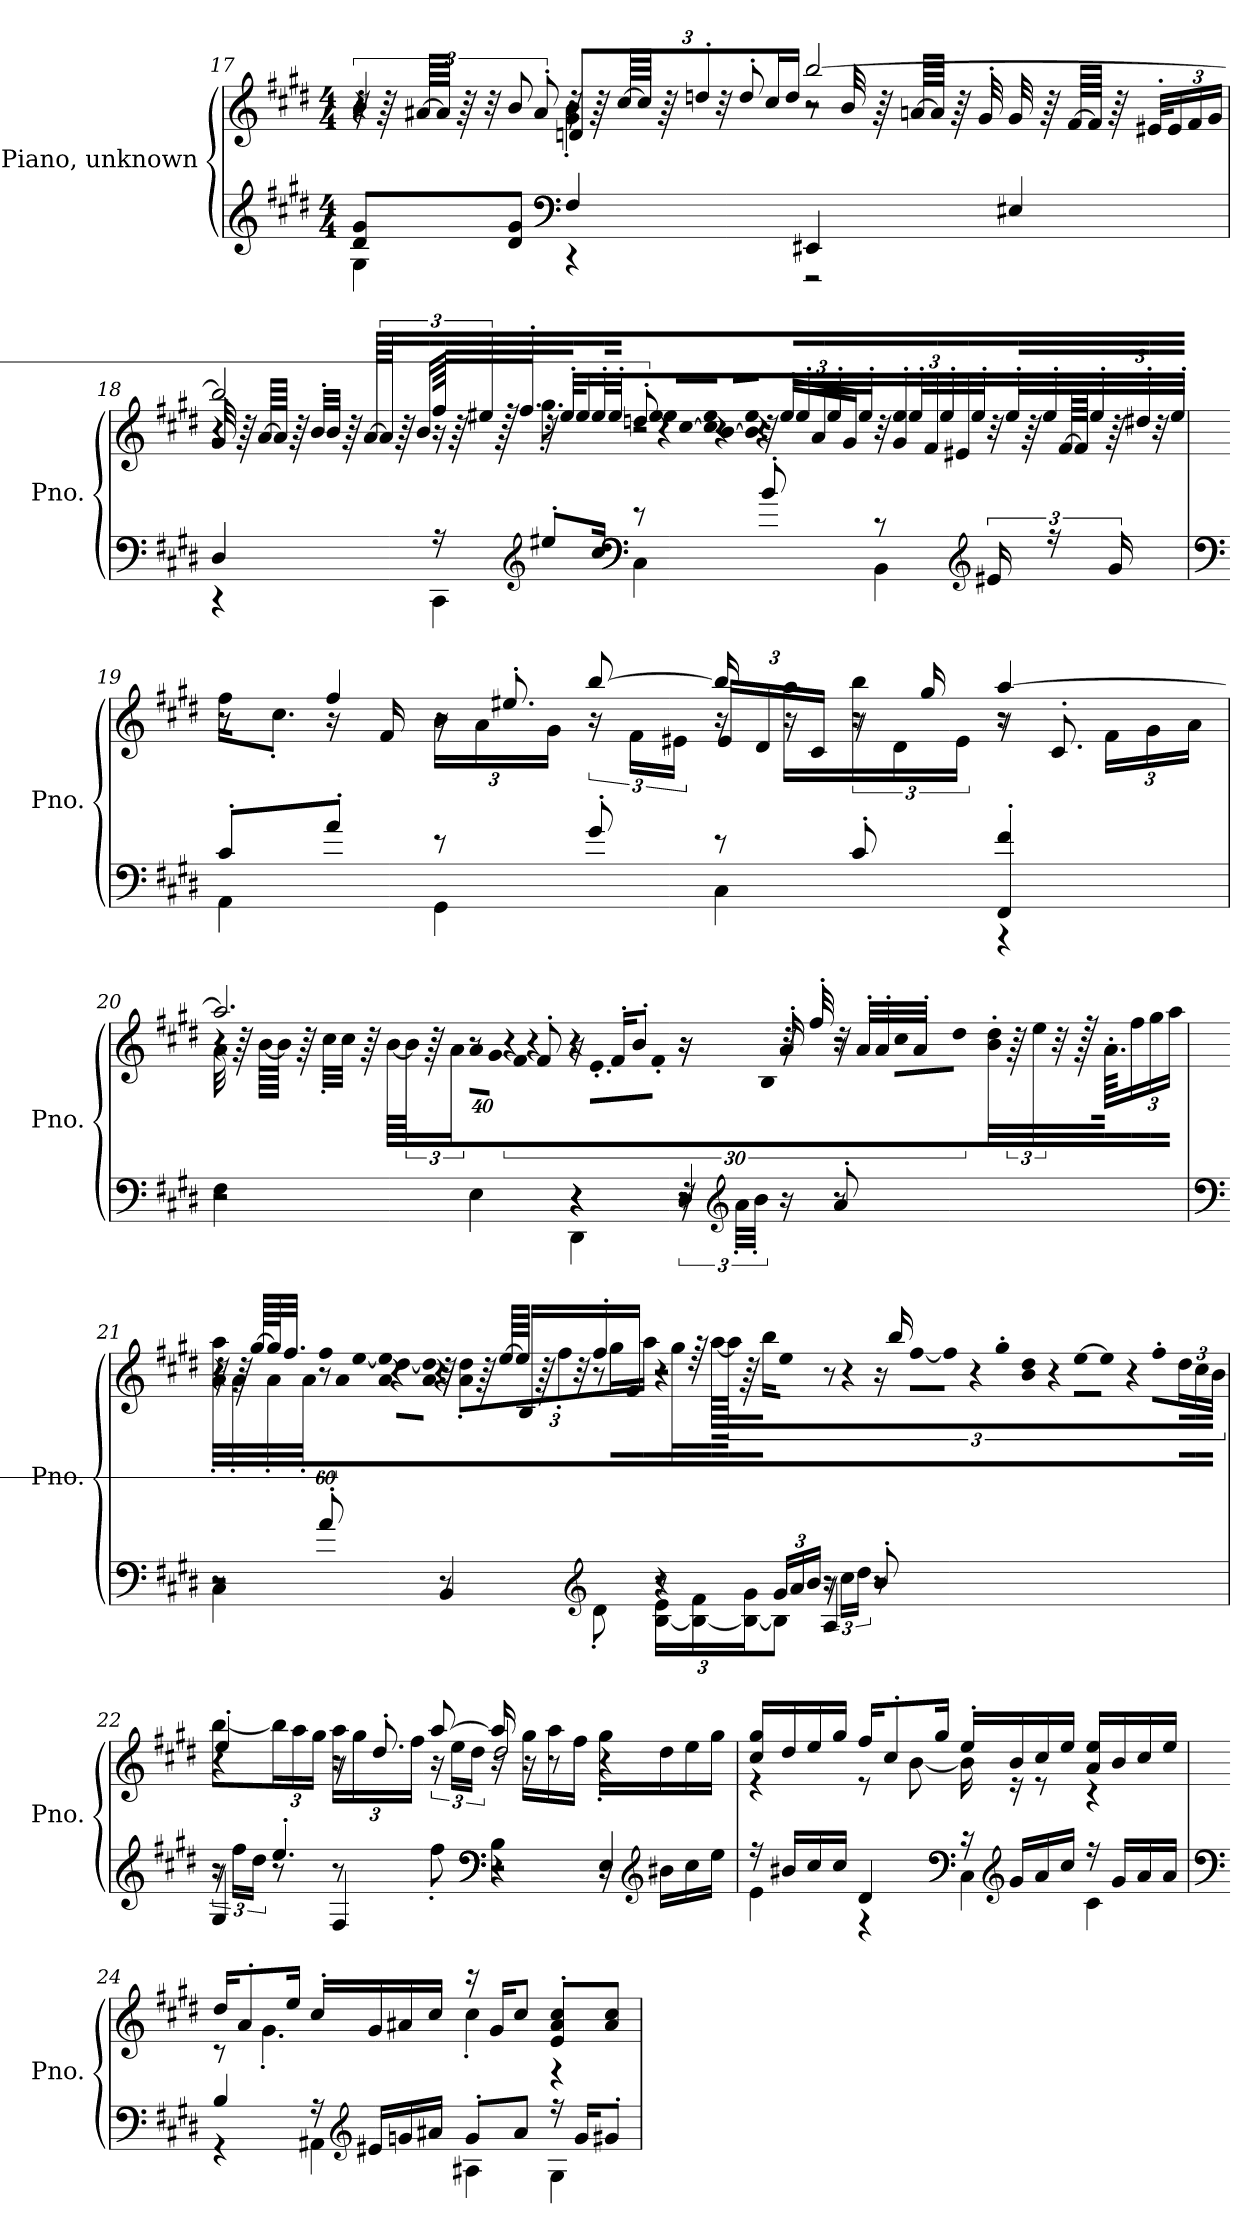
**kern	**kern
*part1	*part1
*staff2	*staff1
*I"Piano, unknown	*
*I'Pno.	*
!!LO:LB:g=z
*clefG2	*clefG2
*k[f#c#g#d#]	*k[f#c#g#d#]
*M4/4	*M4/4
=17	=17
*^	*^
*	*	*	*^
8d#/ 8g#/L	4G#\	32r	4r	6b/
.	.	64r	.	.
.	.	[64a#X/LLLL	.	.
.	.	64a#/JJJJ]	.	.
.	.	64r	.	.
.	.	32r	.	.
8d#/ 8g#/J	.	8b/	.	.
.	.	.	.	12a#'/
*clefF4	*	*	*	*
*	*	*	*	*Xbrackettup
4F#/	4r	32r	4g#\' 4b\'	12dn/L
.	.	64r	.	.
.	.	[64cc#/LLLL	.	.
.	.	64cc#/JJJJ]	.	.
.	.	64r	.	.
.	.	.	.	12ddn'/
.	.	32r	.	.
.	.	8dd'/	.	.
.	.	.	.	24cc#/L
.	.	.	.	24dd/JJ
4EE#X/	2r	[2bb/	2r	8r
.	.	.	.	32b/
.	.	.	.	64r
.	.	.	.	[64an/LLLL
.	.	.	.	64a/JJJJ]
.	.	.	.	64r
.	.	.	.	32g#'/
4E#X/	.	.	.	32g#/
.	.	.	.	64r
.	.	.	.	[64f#/LLLL
.	.	.	.	64f#/JJJJ]
.	.	.	.	64r
.	.	.	.	32e#X'/KLL
.	.	.	.	24e#/
.	.	.	.	24f#/
.	.	.	.	24g#/JJ
!!LO:LB:g=z	!!	!!
=18	=18	=18	=18	=18
4D#/	4r	2bb/]	4r	32g#/
.	.	.	.	64r
.	.	.	.	[64a/LLLL
.	.	.	.	64a/JJJJ]
.	.	.	.	64r
.	.	.	.	32b'/LLL
.	.	.	.	32b/JJJ
.	.	.	.	64r
.	.	.	.	[64a/LLLL
*	*	*	*	*brackettup
.	.	.	.	96a/JJJJ]
.	.	.	.	96r
.	.	.	.	24b/LL
16r	4CC#\	.	16r	96ff#/JJkk
.	.	.	.	96r
.	.	.	.	96ee#X/
.	.	.	.	128r
.	.	.	.	64.ff#'/
*clefG2	*	*	*	*
8ee#X'/L	.	.	8.gg#'\	32r
.	.	.	.	32ee#'/KLL
.	.	.	.	16ee#/
16cc#/Jk	.	.	.	32ee#'/L
.	.	.	.	32ee#'/
*clefF4	*	*	*	*
!	!	!	!	!LO:N:vis=64
8r	4C#\	8ddn'/	2r	640%9ee#/JJJk
!	!	!	!	!LO:N:vis=64
.	.	.	.	640%9r
!	!	!	!	!LO:N:vis=64
.	.	.	.	640%9ee#/LLLL
!	!	!	!	!LO:N:vis=64
.	.	.	.	[640%9cc#/
!	!	!	!	!LO:N:vis=64
.	.	.	.	640%9cc#/] 640%9ee#/JJJJ
!	!	!	!	!LO:N:vis=64
.	.	.	.	640%9r
!	!	!	!	!LO:N:vis=64
.	.	.	.	[640%9b/LLLL
!	!	!	!	!LO:N:vis=64
.	.	.	.	640%9b/] 640%9ee#/JJJJ
!	!	!	!	!LO:N:vis=64
.	.	.	.	640%9r
8b'/	.	32r	.	.
*	*	*	*	*Xbrackettup
.	.	.	.	24ee#'/LL
.	.	32ee#'/LLL	.	.
.	.	.	.	24a/
.	.	32ee#'/	.	.
.	.	.	.	24g#/JJ
.	.	32ee#'/JJJ	.	.
8r	4BB\	32r	.	.
.	.	.	.	24g#/' 24ee#/'LL
.	.	32ee#'/LLL	.	.
.	.	.	.	24f#/
.	.	32ee#'/	.	.
.	.	.	.	24e#X/
.	.	32ee#'/JJJ	.	.
*clefG2	*	*	*	*
24e#X/	.	32r	.	.
.	.	.	.	32ee#'/L
.	.	64r	.	.
.	.	.	.	32ee#'/
24r	.	.	.	.
.	.	[64f#/LLLL	.	.
.	.	64f#/JJJJ]	.	.
.	.	.	.	48ee#'/
.	.	64r	.	.
24g#/	.	.	.	.
.	.	.	.	48dd#X'/
.	.	32r	.	.
.	.	.	.	48ee#'/JJJ
640ryy	640ryy	640ryy	640ryy	.
!!LO:PB:g=z	!!	!!
=19	=19	=19	=19	=19
*clefF4	*	*	*	*
8c#'/L	4AA\	8r	16ff#\KL	8r
.	.	.	8.cc#'\J	.
8a'/J	.	4ff#/	.	16r
.	.	.	.	16f#/
8r	4GG#\	.	24b\LL	16r
.	.	.	24a\	.
.	.	.	.	8.ee#X'/
.	.	.	24g#\JJ	.
*	*	*	*brackettup	*
8g#'/	.	[8bb/	24r	.
.	.	.	24f#\LL	.
.	.	.	24e#X\JJ	.
*	*	*	*	*Xbrackettup
8r	4C#\	16bb/]	16r	24e#/LL
.	.	.	.	24d#/
.	.	16r	16aa\LL	.
.	.	.	.	24c#/JJ
8c#'/	.	8r	24bb\	16r
.	.	.	24d#\	.
.	.	.	.	16gg#/
.	.	.	24e#\JJ	.
4FF#/' 4f#/'	4r	[4aa/	8r	16r
.	.	.	.	8.c#'/
.	.	.	24f#\LL	.
.	.	.	24g#\	.
.	.	.	24a\JJ	.
!!LO:LB:g=z	!!	!!
=20	=20	=20	=20	=20
*	*^	*	*	*
2r	4F#\	2r	2.aa/]	32a\	4r
.	.	.	.	64r	.
.	.	.	.	[64b\LLLL	.
.	.	.	.	64b\JJJJ]	.
.	.	.	.	64r	.
.	.	.	.	32cc#'\LLL	.
.	.	.	.	32cc#\JJJ	.
.	.	.	.	64r	.
.	.	.	.	[64b\LLLL	.
*	*	*	*	*brackettup	*
.	.	.	.	96b\JJJJ]	.
.	.	.	.	96r	.
.	.	.	.	24a\	.
!	!	!	!	!LO:N:vis=32	!
.	4E\	.	.	640%23a\LLL	8r
!	!	!	!	!LO:N:vis=32	!
.	.	.	.	640%23g#\JJJ	.
!	!	!	!	!LO:N:vis=64	!
.	.	.	.	960%17r	.
!	!	!	!	!LO:N:vis=64	!
.	.	.	.	960%17f#\	.
!	!	!	!	!LO:N:vis=32	!
.	.	.	.	640%23r	.
.	.	.	.	.	8f#'/
!	!	!	!	!LO:N:vis=64	!
.	.	.	.	960%17r	.
!	!	!	!	!LO:N:vis=32.	!
.	.	.	.	1920%103e'\LLL	.
!	!	!	!	!LO:N:vis=32	!
.	.	.	.	640%23f#'\JJJ	.
4r	4DD#\	4r	.	.	16r
.	.	.	.	6B\	.
.	.	.	.	.	16f#'/KL
.	.	.	.	.	8b'/J
.	.	.	.	24cc#\LL	.
.	.	.	.	24dd#\JJ	.
8r	48r	4D#/	16r	.	16r
.	.	.	.	32b\' 32dd#\'	.
*clefG2	*	*	*	*	*
.	48a'\LLL	.	.	.	.
.	.	.	.	96r	.
.	48b'\JJJ	.	.	.	.
.	.	.	.	48ee\	.
.	16r	.	32r	.	16a'/
.	.	.	.	32r	.
.	.	.	32ff#'/	.	.
.	.	.	.	128r	.
.	.	.	.	64.a'\KKLL	.
8a'/	8r	.	8r	.	32r
*	*	*	*	*Xbrackettup	*
.	.	.	.	24ff#\	.
.	.	.	.	.	32a'/LLL
.	.	.	.	24gg#\	.
.	.	.	.	.	32a'/
.	.	.	.	24aa\JJ	.
.	.	.	.	.	32a'/JJJ
1920ryy	1920ryy	1920ryy	1920ryy	.	1920ryy
!!LO:LB:g=z	!!	!!
=21	=21	=21	=21	=21	=21
*clefF4	*	*	*	*	*
8r	4C#\	2r	4r	32a\' 32aa\'LLL	32r
.	.	.	.	32a'\	64r
.	.	.	.	.	[64gg#/LLLL
.	.	.	.	32a'\	64gg#/J]
.	.	.	.	.	32.ff#/JJJ
.	.	.	.	32a'\	.
*	*	*	*	*brackettup	*
!	!	!	!	!LO:N:vis=32	!
8a'/	.	.	.	1920%53ff#\	8r
!	!	!	!	!LO:N:vis=64	!
.	.	.	.	640%9a\L	.
!	!	!	!	!LO:N:vis=64	!
.	.	.	.	[640%9ee\	.
!	!	!	!	!LO:N:vis=64	!
.	.	.	.	640%9a\ 640%9ee\]JJJJ	.
!	!	!	!	!LO:N:vis=64	!
.	.	.	.	640%9r	.
!	!	!	!	!LO:N:vis=64	!
.	.	.	.	[640%9dd#\LLLL	.
!	!	!	!	!LO:N:vis=64	!
.	.	.	.	640%9a\ 640%9dd#\]JJJJ	.
!	!	!	!	!LO:N:vis=64	!
.	.	.	.	640%9r	.
4BB/	8r	.	32r	.	16r
*	*	*	*	*Xbrackettup	*
.	.	.	.	12a\' 12dd#\'L	.
.	.	.	64r	.	.
.	.	.	[64ee/LLLL	.	.
.	.	.	64ee/JJJJ]	.	16B/LL
.	.	.	64r	.	.
.	.	.	.	12ff#'\	.
.	.	.	32r	.	.
*clefG2	*	*	*	*	*
.	8d#'\	.	8r	.	16ff#'/
.	.	.	.	24gg#\L	.
.	.	.	.	.	16f#/JJ
.	.	.	.	24aa\JJ	.
*	*Xbrackettup	*	*	*	*
8r	[24B\ 24e\LL	4r	2r	.	4r
.	.	.	.	32gg#\	.
.	.	.	.	64r	.
.	24B\_ 24f#\	.	.	.	.
.	.	.	.	[64aa\LLLL	.
*	*	*	*	*brackettup	*
.	.	.	.	96aa\JJJJ]	.
.	.	.	.	96r	.
.	24B\_ 24g#\J	.	.	.	.
.	.	.	.	24bb\LL	.
24g#/LL	8B\J]	.	.	.	.
.	.	.	.	32ee\JJk	.
.	.	.	.	64r	.
24a/	.	.	.	.	.
.	.	.	.	[64ff#\LLLL	.
.	.	.	.	64ff#\JJJJ]	.
.	.	.	.	64r	.
24b/JJ	.	.	.	.	.
.	.	.	.	32gg#'\	.
*	*brackettup	*	*	*	*
8r	24r	4A/	.	.	8r
.	.	.	.	32b\ 32dd#\	.
.	.	.	.	64r	.
.	24cc#\LL	.	.	.	.
.	.	.	.	[64ee\LLLL	.
.	.	.	.	64ee\JJJJ]	.
.	.	.	.	64r	.
.	24dd#\JJ	.	.	.	.
.	.	.	.	32ff#'\KLL	.
8b'/	8r	.	.	.	16r
*	*	*	*	*Xbrackettup	*
.	.	.	.	24dd#\	.
.	.	.	.	24cc#\	.
.	.	.	.	.	16bb/
.	.	.	.	24b\JJ	.
960ryy	960ryy	960ryy	960ryy	.	960ryy
!!LO:LB:g=z	!!	!!
=22	=22	=22	=22	=22	=22
8r	24r	4G#/	4r	[8bb\L	4ee'/
.	24ff#\LL	.	.	.	.
.	24dd#\JJ	.	.	.	.
4.ee'/	8r	.	.	24bb\L]	.
.	.	.	.	24aa\	.
.	.	.	.	24gg#\JJ	.
.	8r	4F#/	8r	24aa\LL	16r
.	.	.	.	24gg#\	.
.	.	.	.	.	8.dd#'/
.	.	.	.	24ff#\JJ	.
*	*	*	*	*brackettup	*
.	8ff#'\	.	[8aa/	24r	.
.	.	.	.	24ee\LL	.
.	.	.	.	24dd#\JJ	.
*clefF4	*	*	*	*	*
2r	4B\	4r	16aa/]	16r	2dd#'/
.	.	.	16r	16gg#\LL	.
.	.	.	8r	16aa\	.
.	.	.	.	16ff#\JJ	.
.	16r	4E/	4r	16gg#'\LL	.
*clefG2	*	*	*	*	*
.	16b#X\LL	.	.	16dd#\	.
.	16cc#\	.	.	16ee\	.
.	16ee\JJ	.	.	16gg#\JJ	.
*	*v	*v	*	*	*
*	*	*	*v	*v
!!LO:LB:g=z
=23	=23	=23	=23
16r	4e\	16cc#/ 16gg#/LL	4r
16b#X/LL	.	16dd#/	.
16cc#/	.	16ee/	.
16cc#/JJ	.	16gg#/JJ	.
4d#/	4r	16ff#/KL	8r
.	.	8cc#'/	.
.	.	.	[8b\
.	.	16gg#/Jk	.
*clefF4	*	*	*
16r	4C#\	16ee'/LL	16b\]
*clefG2	*	*	*
16g#/LL	.	16b/	16r
16a/	.	16cc#/	8r
16cc#/JJ	.	16ee/JJ	.
16r	4c#\	16a/ 16ee/LL	4r
16g#/LL	.	16b/	.
16a/	.	16cc#/	.
16a/JJ	.	16ee/JJ	.
=24	=24	=24	=24
*clefF4	*	*	*
4B/	4r	16dd#/KL	8r
.	.	8a'/	.
.	.	.	4.g#'\
.	.	16ee/Jk	.
16r	4AA#X\	16cc#'/LL	.
*clefG2	*	*	*
16e#X/LL	.	16g#/	.
16gn/	.	16a#X/	.
16a#X/JJ	.	16cc#/JJ	.
8g'/L	4A#X\	16r	4cc#'\
.	.	16g#/KL	.
8a#/J	.	8cc#/J	.
16r	4G#\	8e/' 8a#/' 8cc#/'L	4r
16g/KL	.	.	.
8g#X'/J	.	8a#/ 8cc#/J	.
*v	*v	*	*
*	*v	*v
=	=
*-	*-
